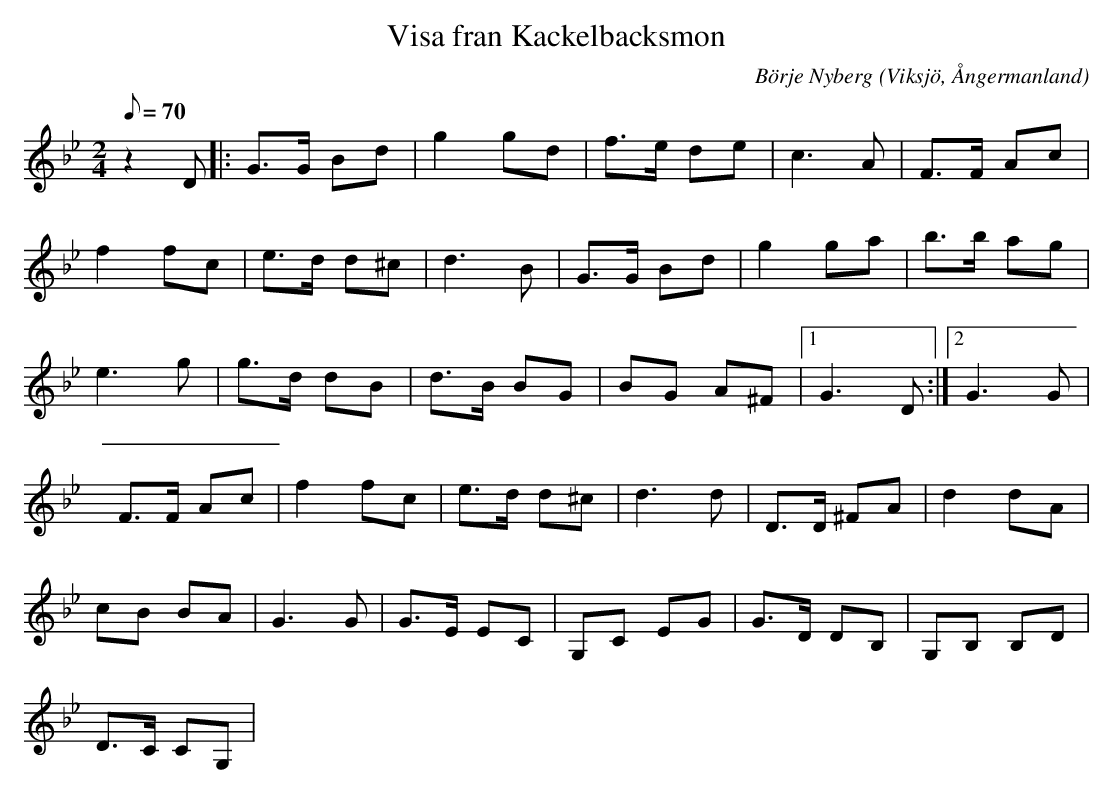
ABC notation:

X:1
T:Visa fran Kackelbacksmon
C:Börje Nyberg
O:Viksjö, Ångermanland
M:2/4
L:1/8
Q:70
K:Gm
z2 D|: G>G Bd | g2 gd | f>e de | c2>A2 | F>F Ac |
f2 fc | e>d d^c | d2>B2 | G>G Bd |g2 ga | b>b ag |
e2> g2 | g>d dB |d>B BG |BG A^F |1 G2> D2 :|2 G2> G2 |
F>F Ac | f2 fc | e>d d^c | d2>d2 | D>D ^FA | d2 dA |
cB BA |G2> G2 | G>E EC | G,C EG | G>D DB, | G,B, B,D |
D>C CG, |
